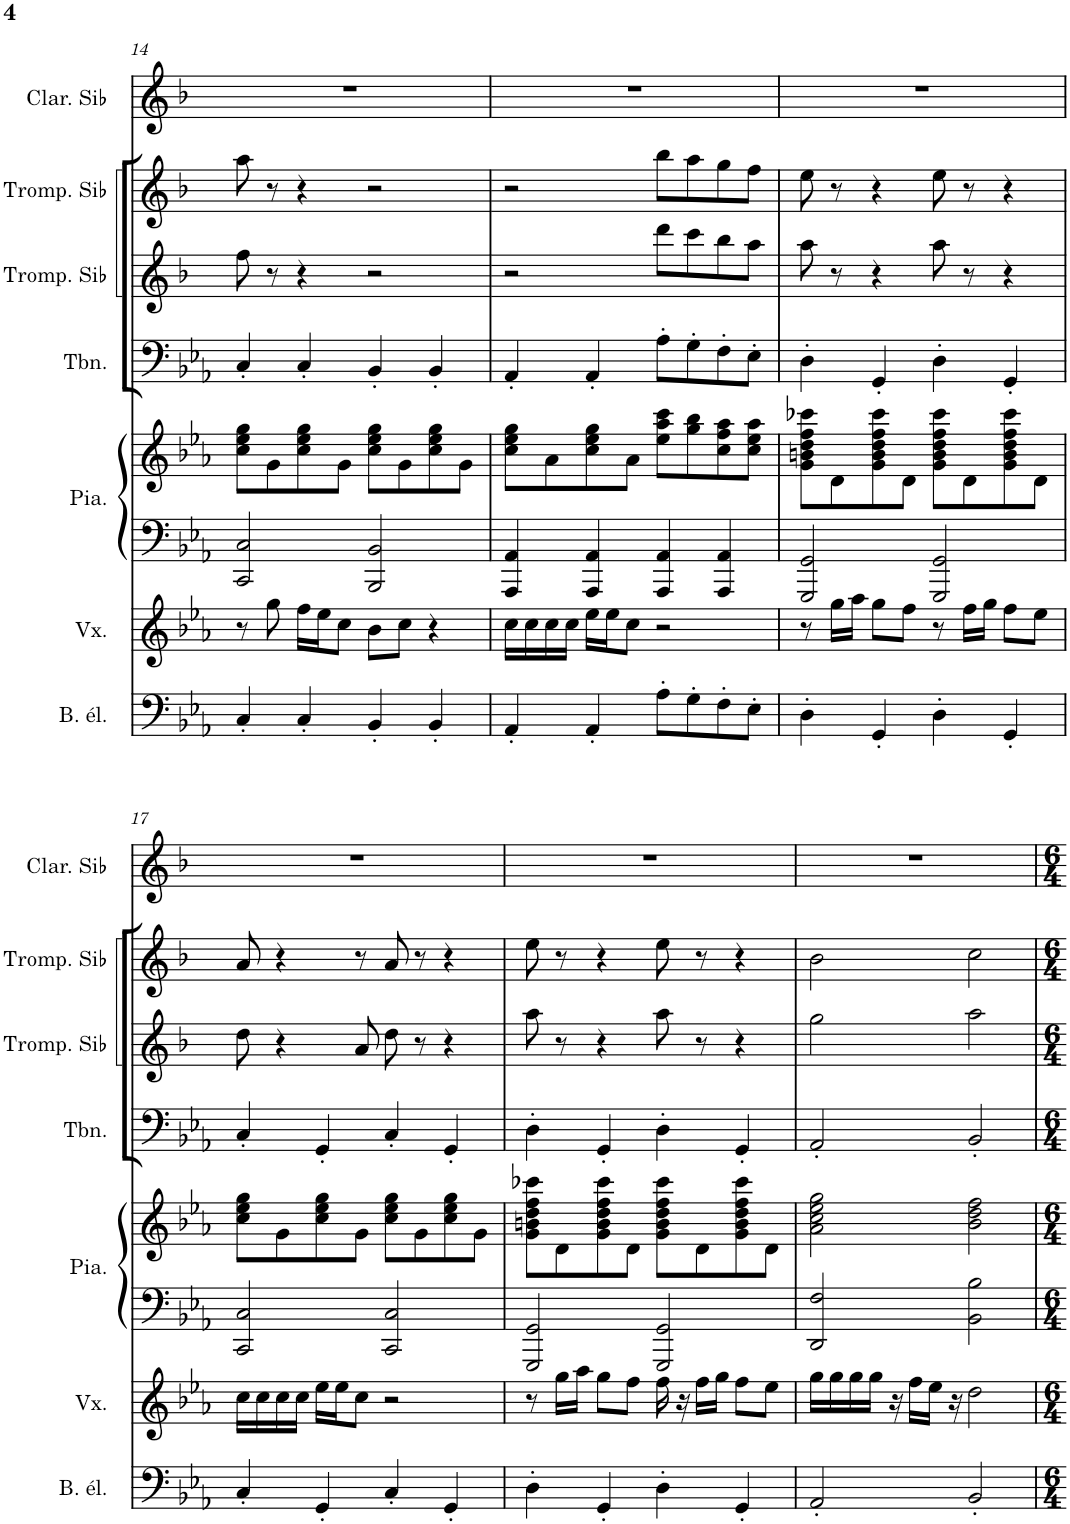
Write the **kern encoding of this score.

**kern	**kern	**kern	**kern	**kern	**kern	**kern	**kern
*part7	*part6	*part5	*part5	*part4	*part3	*part2	*part1
*staff8	*staff7	*staff6	*staff5	*staff4	*staff3	*staff2	*staff1
*I"Basse électrique	*I"Voix	*I"Piano	*	*I"Trombone	*I"Trompette en Sib	*I"Trompette en Sib	*I"Clarinette en Sib
*I'B. él.	*I'Vx.	*I'Pia.	*	*I'Tbn.	*I'Tromp. Sib	*I'Tromp. Sib	*I'Clar. Sib
!!LO:PB:g=z
*clefF4	*clefG2	*clefF4	*clefG2	*clefF4	*clefG2	*clefG2	*clefG2
*Trd7c12	*	*	*	*	*Trd1c2	*Trd1c2	*Trd1c2
*k[b-e-a-]	*k[b-e-a-]	*k[b-e-a-]	*k[b-e-a-]	*k[b-e-a-]	*k[b-]	*k[b-]	*k[b-]
*M4/4	*M4/4	*M4/4	*M4/4	*M4/4	*M4/4	*M4/4	*M4/4
=14	=14	=14	=14	=14	=14	=14	=14
4C'/	8r	2CC/ 2C/	8cc\ 8ee-\ 8gg\L	4C'/	8ff\	8aa\	1r
.	8gg\	.	8g\	.	8r	8r	.
4C'/	16ff\LL	.	8cc\ 8ee-\ 8gg\	4C'/	4r	4r	.
.	16ee-\J	.	.	.	.	.	.
.	8cc\J	.	8g\J	.	.	.	.
4BB-'/	8b-\L	2BBB-/ 2BB-/	8cc\ 8ee-\ 8gg\L	4BB-'/	2r	2r	.
.	8cc\J	.	8g\	.	.	.	.
4BB-'/	4r	.	8cc\ 8ee-\ 8gg\	4BB-'/	.	.	.
.	.	.	8g\J	.	.	.	.
=15	=15	=15	=15	=15	=15	=15	=15
4AA-'/	16cc\LL	4AAA-/ 4AA-/	8cc\ 8ee-\ 8gg\L	4AA-'/	2r	2r	1r
.	16cc\	.	.	.	.	.	.
.	16cc\	.	8a-\	.	.	.	.
.	16cc\JJ	.	.	.	.	.	.
4AA-'/	16ee-\LL	4AAA-/ 4AA-/	8cc\ 8ee-\ 8gg\	4AA-'/	.	.	.
.	16ee-\J	.	.	.	.	.	.
.	8cc\J	.	8a-\J	.	.	.	.
8A-'\L	2r	4AAA-/ 4AA-/	8ee-\ 8aa-\ 8ccc\L	8A-'\L	8ddd\L	8bb-\L	.
8G'\	.	.	8gg\ 8bb-\	8G'\	8ccc\	8aa\	.
8F'\	.	4AAA-/ 4AA-/	8cc\ 8ff\ 8aa-\	8F'\	8bb-\	8gg\	.
8E-'\J	.	.	8cc\ 8ee-\ 8aa-\J	8E-'\J	8aa\J	8ff\J	.
=16	=16	=16	=16	=16	=16	=16	=16
4D'\	8r	2GGG/ 2GG/	8g\ 8bn\ 8dd\ 8ff\ 8ccc-X\L	4D'\	8aa\	8ee\	1r
.	16gg\LL	.	8d\	.	8r	8r	.
.	16aa-\JJ	.	.	.	.	.	.
4GG'/	8gg\L	.	8g\ 8b\ 8dd\ 8ff\ 8ccc-\	4GG'/	4r	4r	.
.	8ff\J	.	8d\J	.	.	.	.
4D'\	8r	2GGG/ 2GG/	8g\ 8b\ 8dd\ 8ff\ 8ccc-\L	4D'\	8aa\	8ee\	.
.	16ff\LL	.	8d\	.	8r	8r	.
.	16gg\JJ	.	.	.	.	.	.
4GG'/	8ff\L	.	8g\ 8b\ 8dd\ 8ff\ 8ccc-\	4GG'/	4r	4r	.
.	8ee-\J	.	8d\J	.	.	.	.
!!LO:LB:g=z
=17	=17	=17	=17	=17	=17	=17	=17
4C'/	16cc\LL	2CC/ 2C/	8cc\ 8ee-\ 8gg\L	4C'/	8dd\	8a/	1r
.	16cc\	.	.	.	.	.	.
.	16cc\	.	8g\	.	4r	4r	.
.	16cc\JJ	.	.	.	.	.	.
4GG'/	16ee-\LL	.	8cc\ 8ee-\ 8gg\	4GG'/	.	.	.
.	16ee-\J	.	.	.	.	.	.
.	8cc\J	.	8g\J	.	8a/	8r	.
4C'/	2r	2CC/ 2C/	8cc\ 8ee-\ 8gg\L	4C'/	8dd\	8a/	.
.	.	.	8g\	.	8r	8r	.
4GG'/	.	.	8cc\ 8ee-\ 8gg\	4GG'/	4r	4r	.
.	.	.	8g\J	.	.	.	.
=18	=18	=18	=18	=18	=18	=18	=18
4D'\	8r	2GGG/ 2GG/	8g\ 8bn\ 8dd\ 8ff\ 8ccc-X\L	4D'\	8aa\	8ee\	1r
.	16gg\LL	.	8d\	.	8r	8r	.
.	16aa-\JJ	.	.	.	.	.	.
4GG'/	8gg\L	.	8g\ 8b\ 8dd\ 8ff\ 8ccc-\	4GG'/	4r	4r	.
.	8ff\J	.	8d\J	.	.	.	.
4D'\	16ff\	2GGG/ 2GG/	8g\ 8b\ 8dd\ 8ff\ 8ccc-\L	4D'\	8aa\	8ee\	.
.	16r	.	.	.	.	.	.
.	16ff\LL	.	8d\	.	8r	8r	.
.	16gg\JJ	.	.	.	.	.	.
4GG'/	8ff\L	.	8g\ 8b\ 8dd\ 8ff\ 8ccc-\	4GG'/	4r	4r	.
.	8ee-\J	.	8d\J	.	.	.	.
=19	=19	=19	=19	=19	=19	=19	=19
2AA-'/	16gg\LL	2DD/ 2F/	2a-\ 2cc\ 2ee-\ 2gg\	2AA-'/	2gg\	2b-\	1r
.	16gg\	.	.	.	.	.	.
.	16gg\	.	.	.	.	.	.
.	16gg\JJ	.	.	.	.	.	.
.	16r	.	.	.	.	.	.
.	16ff\LL	.	.	.	.	.	.
.	16ee-\JJ	.	.	.	.	.	.
.	16r	.	.	.	.	.	.
2BB-'/	2dd\	2BB-\ 2B-\	2b-\ 2dd\ 2ff\	2BB-'/	2aa\	2cc\	.
=	=	=	=	=	=	=	=
*-	*-	*-	*-	*-	*-	*-	*-
